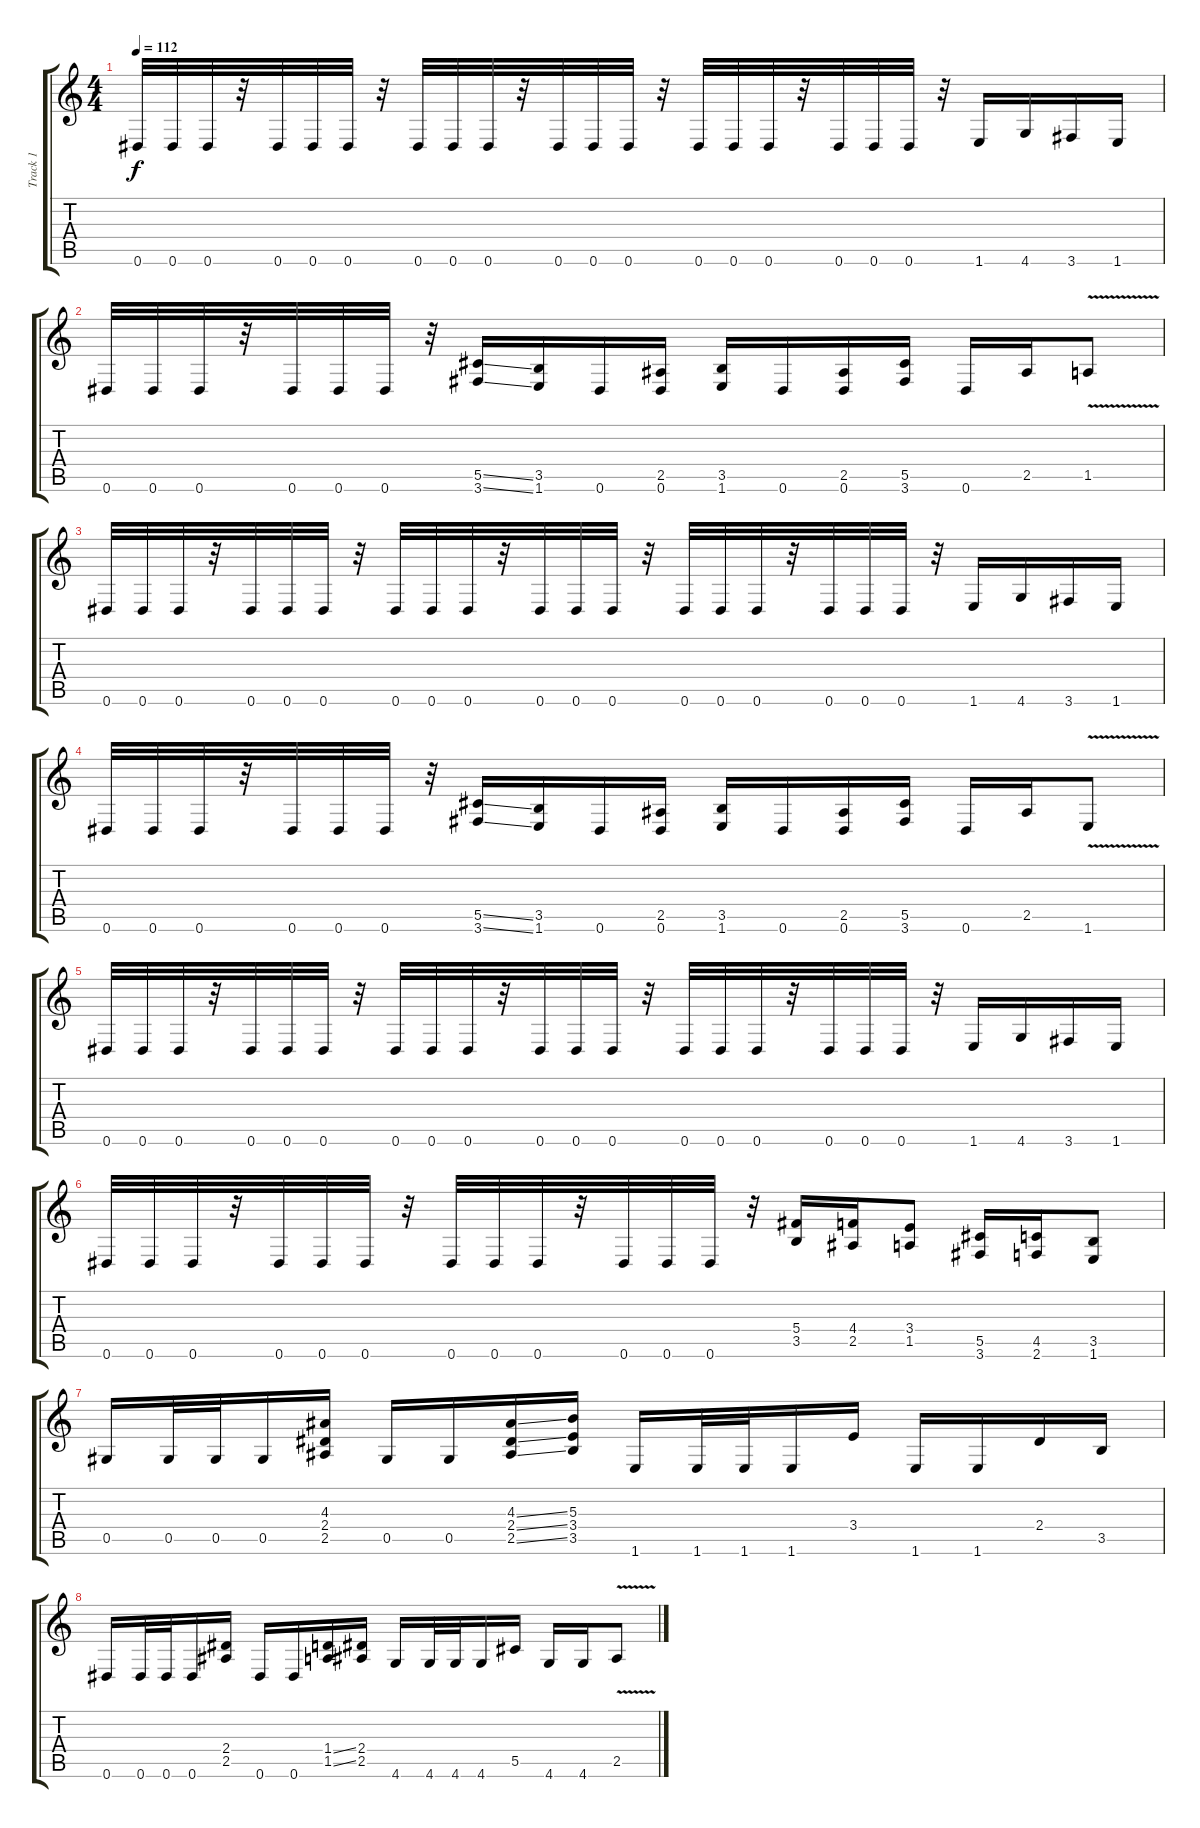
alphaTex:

\track ("Track 1" "Track 1") {instrument overdrivenguitar}
\staff {score tabs}
\tuning (Eb4 Bb3 Gb3 Db3 Ab2 Eb2) {hide}
\ts (4 4)
\tempo 112
\clef g2
\ks c
0.6.32{dy f} 0.6.32 0.6.32 r.32 0.6.32 0.6.32 0.6.32 r.32 0.6.32 0.6.32 0.6.32 r.32 0.6.32 0.6.32 0.6.32 r.32 0.6.32 0.6.32 0.6.32 r.32 0.6.32 0.6.32 0.6.32 r.32 1.6.16 4.6.16 3.6.16 1.6.16 |
0.6.32 0.6.32 0.6.32 r.32 0.6.32 0.6.32 0.6.32 r.32 (5.5{ss} 3.6{ss}).16 (3.5 1.6).16 0.6.16 (2.5 0.6).16 (3.5 1.6).16 0.6.16 (2.5 0.6).16 (5.5 3.6).16 0.6.16 2.5.16 1.5{v}.8 |
0.6.32 0.6.32 0.6.32 r.32 0.6.32 0.6.32 0.6.32 r.32 0.6.32 0.6.32 0.6.32 r.32 0.6.32 0.6.32 0.6.32 r.32 0.6.32 0.6.32 0.6.32 r.32 0.6.32 0.6.32 0.6.32 r.32 1.6.16 4.6.16 3.6.16 1.6.16 |
0.6.32 0.6.32 0.6.32 r.32 0.6.32 0.6.32 0.6.32 r.32 (5.5{ss} 3.6{ss}).16 (3.5 1.6).16 0.6.16 (2.5 0.6).16 (3.5 1.6).16 0.6.16 (2.5 0.6).16 (5.5 3.6).16 0.6.16 2.5.16 1.6{v}.8 |
0.6.32 0.6.32 0.6.32 r.32 0.6.32 0.6.32 0.6.32 r.32 0.6.32 0.6.32 0.6.32 r.32 0.6.32 0.6.32 0.6.32 r.32 0.6.32 0.6.32 0.6.32 r.32 0.6.32 0.6.32 0.6.32 r.32 1.6.16 4.6.16 3.6.16 1.6.16 |
0.6.32 0.6.32 0.6.32 r.32 0.6.32 0.6.32 0.6.32 r.32 0.6.32 0.6.32 0.6.32 r.32 0.6.32 0.6.32 0.6.32 r.32 (5.4 3.5).16 (4.4 2.5).16 (3.4 1.5).8 (5.5 3.6).16 (4.5 2.6).16 (3.5 1.6).8 |
0.5.16 0.5.32 0.5.32 0.5.16 (4.3 2.4 2.5).16 0.5.16 0.5.16 (4.3{ss} 2.4{ss} 2.5{ss}).16 (5.3 3.4 3.5).16 1.6.16 1.6.32 1.6.32 1.6.16 3.4.16 1.6.16 1.6.16 2.4.16 3.5.16 |
0.6.16 0.6.32 0.6.32 0.6.16 (2.4 2.5).16 0.6.16 0.6.16 (1.4{ss} 1.5{ss}).16 (2.4 2.5).16 4.6.16 4.6.32 4.6.32 4.6.16 5.5.16 4.6.16 4.6.16 2.5{v}.8
